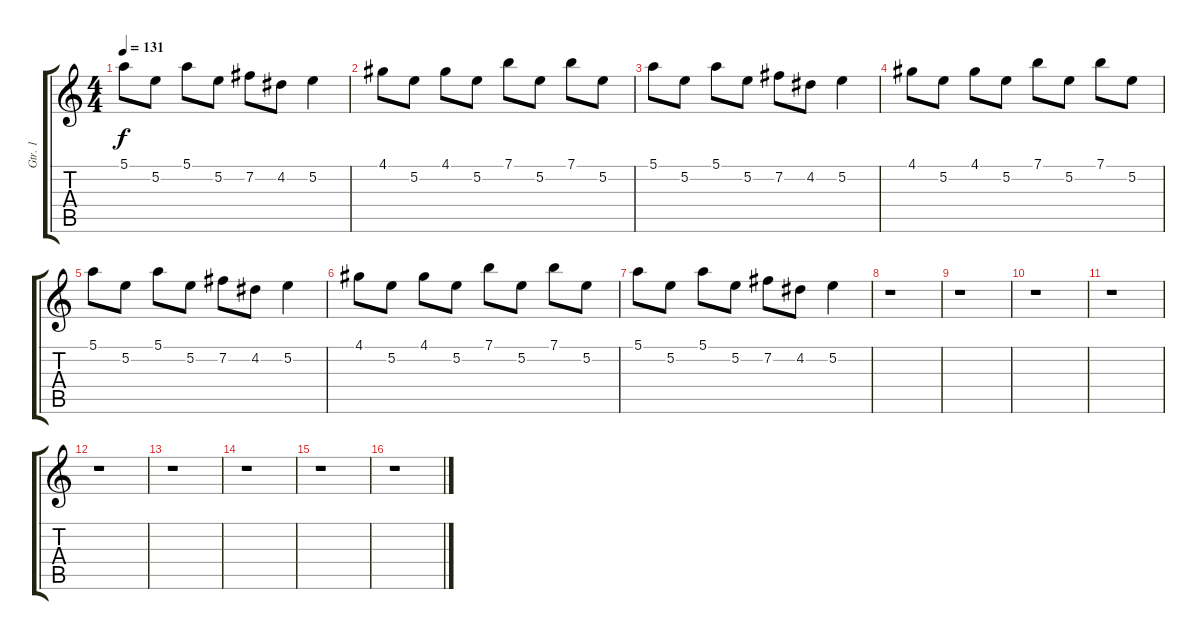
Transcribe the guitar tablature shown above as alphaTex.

\track ("Gtr. 1" "Gtr. 1") {instrument distortionguitar}
\staff {score tabs}
\tuning (E4 B3 G3 D3 A2 E2) {hide}
\ts (4 4)
\tempo 131
\clef g2
\ks c
5.1.8{dy f} 5.2.8 5.1.8 5.2.8 7.2.8 4.2.8 5.2.4 |
4.1.8 5.2.8 4.1.8 5.2.8 7.1.8 5.2.8 7.1.8 5.2.8 |
5.1.8 5.2.8 5.1.8 5.2.8 7.2.8 4.2.8 5.2.4 |
4.1.8 5.2.8 4.1.8 5.2.8 7.1.8 5.2.8 7.1.8 5.2.8 |
5.1.8 5.2.8 5.1.8 5.2.8 7.2.8 4.2.8 5.2.4 |
4.1.8 5.2.8 4.1.8 5.2.8 7.1.8 5.2.8 7.1.8 5.2.8 |
5.1.8 5.2.8 5.1.8 5.2.8 7.2.8 4.2.8 5.2.4 |
r.1 |
r.1 |
r.1 |
r.1 |
r.1 |
r.1 |
r.1 |
r.1 |
r.1
